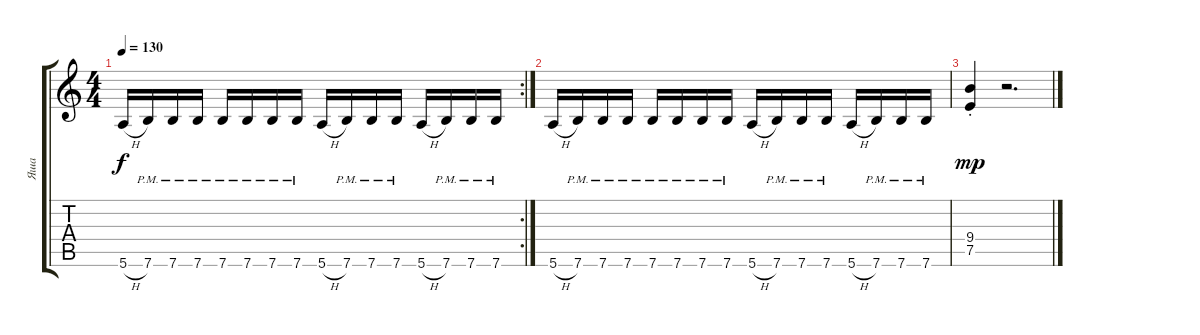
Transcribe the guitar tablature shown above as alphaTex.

\track ("Яша" "Яша") {instrument electricguitarmuted}
\staff {score tabs}
\tuning (E4 B3 G3 D3 A2 E2) {hide}
\rc 2
\ts (4 4)
\tempo 130
\clef g2
\ks c
5.6{h}.16{dy f} 7.6{pm}.16 7.6{pm}.16 7.6{pm}.16 7.6{pm}.16 7.6{pm}.16 7.6{pm}.16 7.6{pm}.16 5.6{h}.16 7.6{pm}.16 7.6{pm}.16 7.6{pm}.16 5.6{h}.16 7.6{pm}.16 7.6{pm}.16 7.6{pm}.16 |
5.6{h}.16 7.6{pm}.16 7.6{pm}.16 7.6{pm}.16 7.6{pm}.16 7.6{pm}.16 7.6{pm}.16 7.6{pm}.16 5.6{h}.16 7.6{pm}.16 7.6{pm}.16 7.6{pm}.16 5.6{h}.16 7.6{pm}.16 7.6{pm}.16 7.6{pm}.16 |
(9.4{st} 7.5{st}).4{dy mp} r.2{d}
